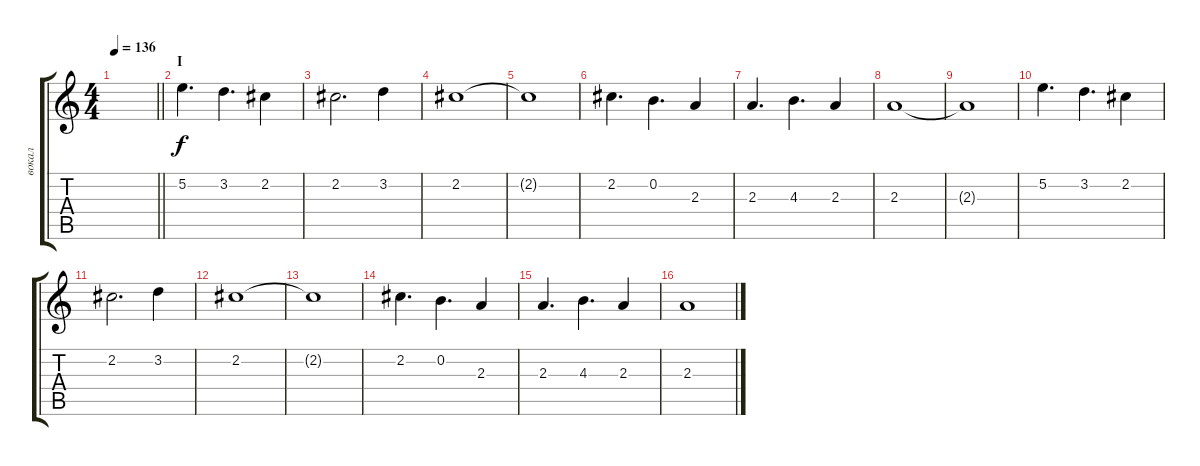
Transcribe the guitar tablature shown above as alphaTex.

\track ("вокал" "вокал") {instrument slapbass1}
\staff {score tabs}
\tuning (E4 B3 G3 D3 A2 E2) {hide}
\ts (4 4)
\tempo 136
\clef g2
\barLineRight lightlight
\ks c
|
\section ("" "I")
5.2.4{d} 3.2.4{d} 2.2.4 |
2.2.2{d} 3.2.4 |
2.2.1 |
2.2{t}.1 |
2.2.4{d} 0.2.4{d} 2.3.4 |
2.3.4{d} 4.3.4{d} 2.3.4 |
2.3.1 |
2.3{t}.1 |
5.2.4{d} 3.2.4{d} 2.2.4 |
2.2.2{d} 3.2.4 |
2.2.1 |
2.2{t}.1 |
2.2.4{d} 0.2.4{d} 2.3.4 |
2.3.4{d} 4.3.4{d} 2.3.4 |
2.3.1
